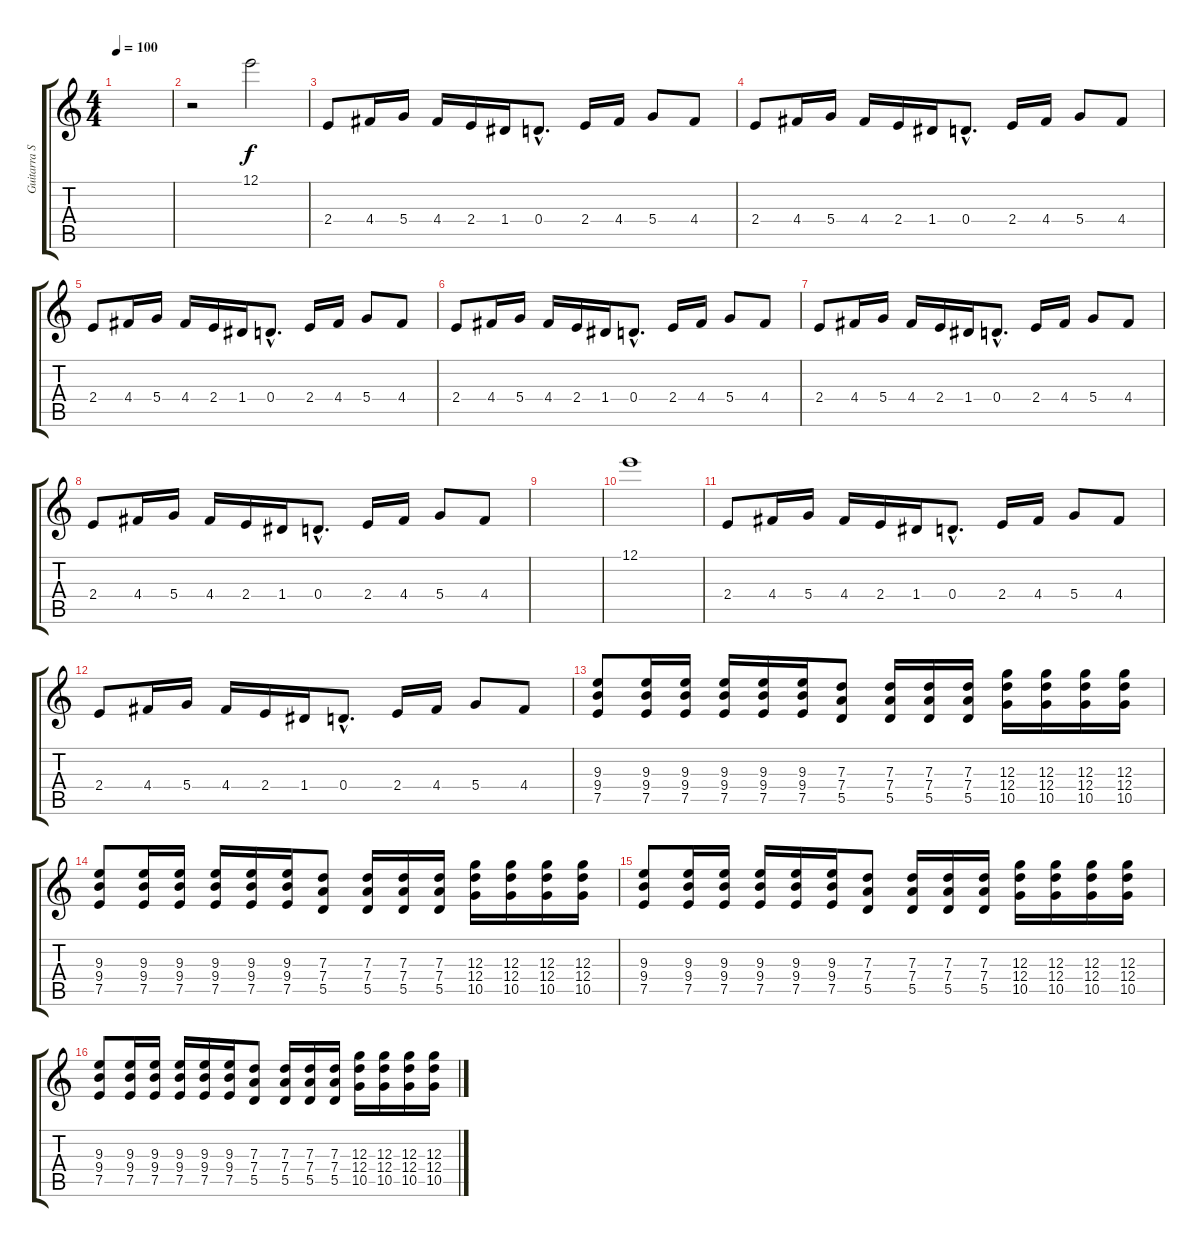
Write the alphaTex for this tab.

\track ("Guitarra Solo - Solo Guitar - Danilo P.A" "Guitarra S") {instrument distortionguitar}
\staff {score tabs}
\tuning (E4 B3 G3 D3 A2 E2) {hide}
\ts (4 4)
\tempo 100
\clef g2
\ks c
|
r.2 12.1.2 |
2.4.8 4.4.16 5.4.16 4.4.16 2.4.16 1.4.16 0.4{hac}.8{d} 2.4.16 4.4.16 5.4.8 4.4.8 |
2.4.8 4.4.16 5.4.16 4.4.16 2.4.16 1.4.16 0.4{hac}.8{d} 2.4.16 4.4.16 5.4.8 4.4.8 |
2.4.8 4.4.16 5.4.16 4.4.16 2.4.16 1.4.16 0.4{hac}.8{d} 2.4.16 4.4.16 5.4.8 4.4.8 |
2.4.8 4.4.16 5.4.16 4.4.16 2.4.16 1.4.16 0.4{hac}.8{d} 2.4.16 4.4.16 5.4.8 4.4.8 |
2.4.8 4.4.16 5.4.16 4.4.16 2.4.16 1.4.16 0.4{hac}.8{d} 2.4.16 4.4.16 5.4.8 4.4.8 |
2.4.8 4.4.16 5.4.16 4.4.16 2.4.16 1.4.16 0.4{hac}.8{d} 2.4.16 4.4.16 5.4.8 4.4.8 |
|
12.1.1 |
2.4.8 4.4.16 5.4.16 4.4.16 2.4.16 1.4.16 0.4{hac}.8{d} 2.4.16 4.4.16 5.4.8 4.4.8 |
2.4.8 4.4.16 5.4.16 4.4.16 2.4.16 1.4.16 0.4{hac}.8{d} 2.4.16 4.4.16 5.4.8 4.4.8 |
(9.3 9.4 7.5).8 (9.3 9.4 7.5).16 (9.3 9.4 7.5).16 (9.3 9.4 7.5).16 (9.3 9.4 7.5).16 (9.3 9.4 7.5).16 (7.3 7.4 5.5).8 (7.3 7.4 5.5).16 (7.3 7.4 5.5).16 (7.3 7.4 5.5).16 (12.3 12.4 10.5).16 (12.3 12.4 10.5).16 (12.3 12.4 10.5).16 (12.3 12.4 10.5).16 |
(9.3 9.4 7.5).8 (9.3 9.4 7.5).16 (9.3 9.4 7.5).16 (9.3 9.4 7.5).16 (9.3 9.4 7.5).16 (9.3 9.4 7.5).16 (7.3 7.4 5.5).8 (7.3 7.4 5.5).16 (7.3 7.4 5.5).16 (7.3 7.4 5.5).16 (12.3 12.4 10.5).16 (12.3 12.4 10.5).16 (12.3 12.4 10.5).16 (12.3 12.4 10.5).16 |
(9.3 9.4 7.5).8 (9.3 9.4 7.5).16 (9.3 9.4 7.5).16 (9.3 9.4 7.5).16 (9.3 9.4 7.5).16 (9.3 9.4 7.5).16 (7.3 7.4 5.5).8 (7.3 7.4 5.5).16 (7.3 7.4 5.5).16 (7.3 7.4 5.5).16 (12.3 12.4 10.5).16 (12.3 12.4 10.5).16 (12.3 12.4 10.5).16 (12.3 12.4 10.5).16 |
(9.3 9.4 7.5).8 (9.3 9.4 7.5).16 (9.3 9.4 7.5).16 (9.3 9.4 7.5).16 (9.3 9.4 7.5).16 (9.3 9.4 7.5).16 (7.3 7.4 5.5).8 (7.3 7.4 5.5).16 (7.3 7.4 5.5).16 (7.3 7.4 5.5).16 (12.3 12.4 10.5).16 (12.3 12.4 10.5).16 (12.3 12.4 10.5).16 (12.3 12.4 10.5).16
